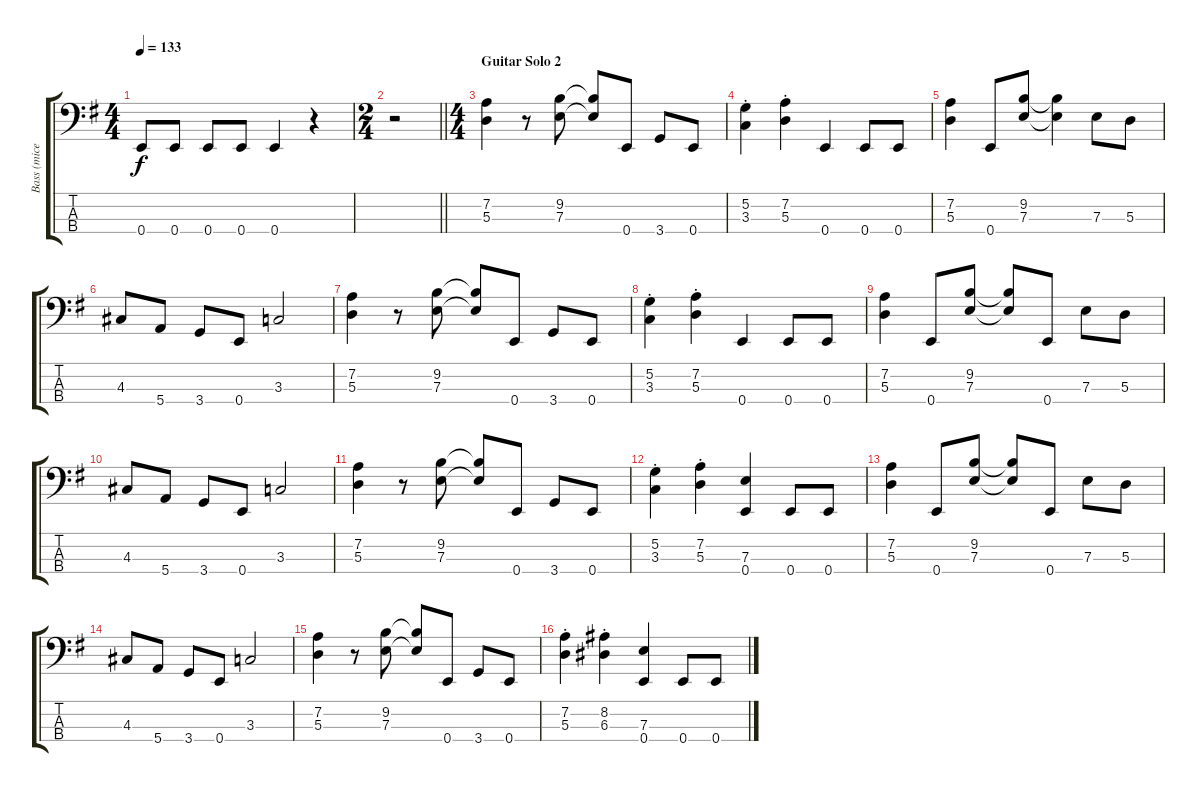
\track ("Bass (miced amp)" "Bass (mice") {instrument overdrivenguitar}
\staff {score tabs}
\tuning (G2 D2 A1 E1) {hide}
\ts (4 4)
\tempo 133
\clef f4
\ks g
0.4.8{dy f} 0.4.8 0.4.8 0.4.8 0.4.4 r.4 |
\ts (2 4)
\barLineRight lightlight
r.2 |
\ts (4 4)
\section ("" "Guitar Solo 2")
(7.2 5.3).4 r.8 (9.2 7.3).8 (9.2{t} 7.3{t}).8 0.4.8 3.4.8 0.4.8 |
(5.2{st} 3.3{st}).4 (7.2{st} 5.3{st}).4 0.4.4 0.4.8 0.4.8 |
(7.2 5.3).4 0.4.8 (9.2 7.3).8 (9.2{t} 7.3{t}).4 7.3.8 5.3.8 |
4.3.8 5.4.8 3.4.8 0.4.8 3.3.2 |
(7.2 5.3).4 r.8 (9.2 7.3).8 (9.2{t} 7.3{t}).8 0.4.8 3.4.8 0.4.8 |
(5.2{st} 3.3{st}).4 (7.2{st} 5.3{st}).4 0.4.4 0.4.8 0.4.8 |
(7.2 5.3).4 0.4.8 (9.2 7.3).8 (9.2{t} 7.3{t}).8 0.4.8 7.3.8 5.3.8 |
4.3.8 5.4.8 3.4.8 0.4.8 3.3.2 |
(7.2 5.3).4 r.8 (9.2 7.3).8 (9.2{t} 7.3{t}).8 0.4.8 3.4.8 0.4.8 |
(5.2{st} 3.3{st}).4 (7.2{st} 5.3{st}).4 (7.3 0.4).4 0.4.8 0.4.8 |
(7.2 5.3).4 0.4.8 (9.2 7.3).8 (9.2{t} 7.3{t}).8 0.4.8 7.3.8 5.3.8 |
4.3.8 5.4.8 3.4.8 0.4.8 3.3.2 |
(7.2 5.3).4 r.8 (9.2 7.3).8 (9.2{t} 7.3{t}).8 0.4.8 3.4.8 0.4.8 |
(7.2{st} 5.3{st}).4 (8.2{st} 6.3{st}).4 (7.3 0.4).4 0.4.8 0.4.8
